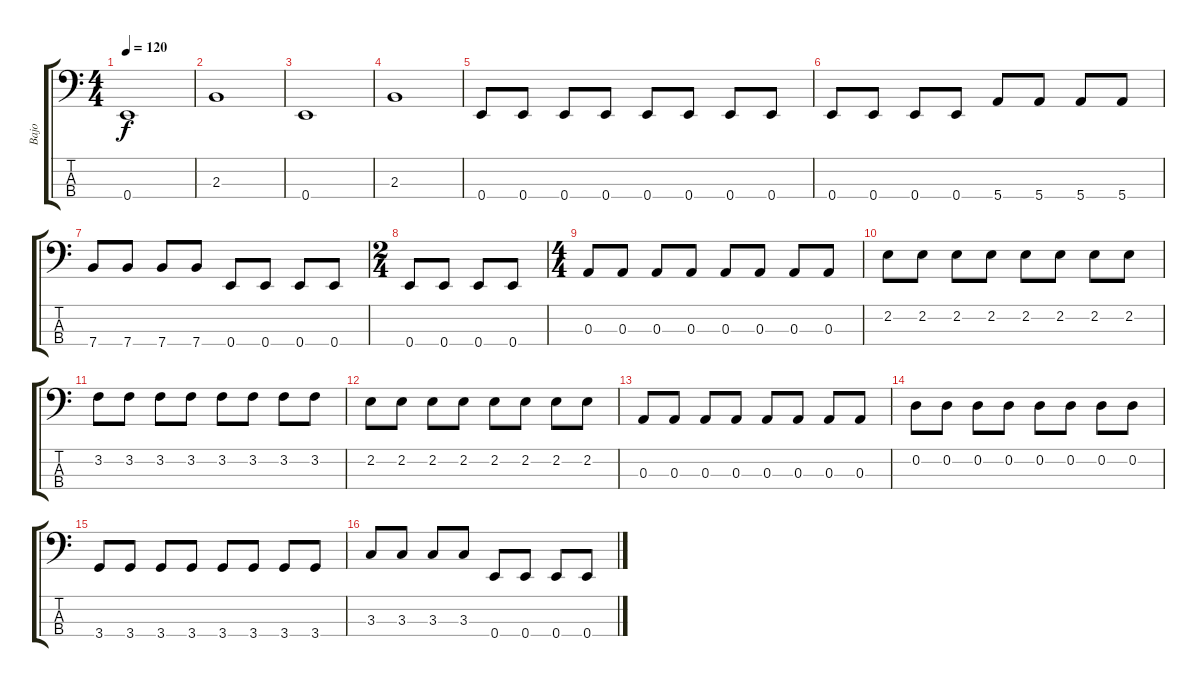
\track ("Bajo" "Bajo") {instrument electricbassfinger}
\staff {score tabs}
\tuning (G2 D2 A1 E1) {hide}
\ts (4 4)
\tempo 120
\clef f4
\ks c
0.4.1{dy f} |
2.3.1 |
0.4.1 |
2.3.1 |
0.4.8 0.4.8 0.4.8 0.4.8 0.4.8 0.4.8 0.4.8 0.4.8 |
0.4.8 0.4.8 0.4.8 0.4.8 5.4.8 5.4.8 5.4.8 5.4.8 |
7.4.8 7.4.8 7.4.8 7.4.8 0.4.8 0.4.8 0.4.8 0.4.8 |
\ts (2 4)
0.4.8 0.4.8 0.4.8 0.4.8 |
\ts (4 4)
0.3.8 0.3.8 0.3.8 0.3.8 0.3.8 0.3.8 0.3.8 0.3.8 |
2.2.8 2.2.8 2.2.8 2.2.8 2.2.8 2.2.8 2.2.8 2.2.8 |
3.2.8 3.2.8 3.2.8 3.2.8 3.2.8 3.2.8 3.2.8 3.2.8 |
2.2.8 2.2.8 2.2.8 2.2.8 2.2.8 2.2.8 2.2.8 2.2.8 |
0.3.8 0.3.8 0.3.8 0.3.8 0.3.8 0.3.8 0.3.8 0.3.8 |
0.2.8 0.2.8 0.2.8 0.2.8 0.2.8 0.2.8 0.2.8 0.2.8 |
3.4.8 3.4.8 3.4.8 3.4.8 3.4.8 3.4.8 3.4.8 3.4.8 |
3.3.8 3.3.8 3.3.8 3.3.8 0.4.8 0.4.8 0.4.8 0.4.8
